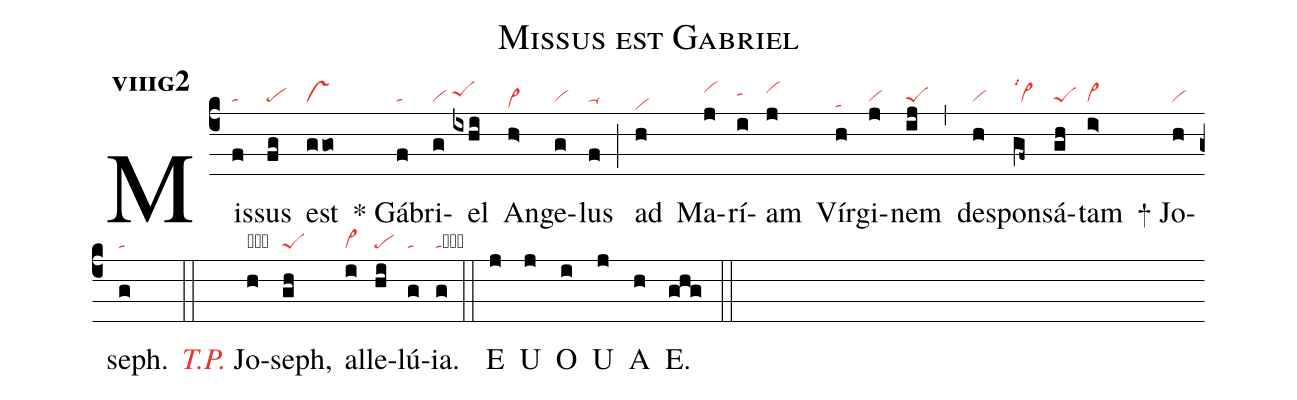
name:Missus est Gabriel;
office-part:an;
mode:8g2;
nabc-lines:1;
%%
initial-style: 1;
name: Missus est Gabriel;
mode:8;
office-part: Antiphona;
annotation: Ant.;
annotation:viii g 2;
nabc-lines:1;
%%
(c4) Mis(f|ta)sus(fg|pe) est(ggo|vs) <sp>*</sp> Gá(f|ta)bri(g|vi)el(ixhi|peShh) An(h>|vi>hd)ge(g|vi)lus(f|ta-) (;) ad(h|vihc) Ma(j|vihi)rí(i|tahh)am(j|vihi) Vír(h|tahd)gi(j|vi)nem(ij|peS) (,) des(h|vi)pon(gf~|vi>lsi1)sá(gh|peS)tam(i>|vi>) <sp>+</sp> Jo(h|vi)seph.(g|ta) (::) <c><i>T.P.</i></c> Jo(h|obvi)seph,(gh|peS) al(i|vi>)le(hi|pe)lú(g|ta){ia}.(g|tacb) (::)
<eu>E(j) U(j) O(i) U(j) A(h) E.(ghg) </eu>(::)
